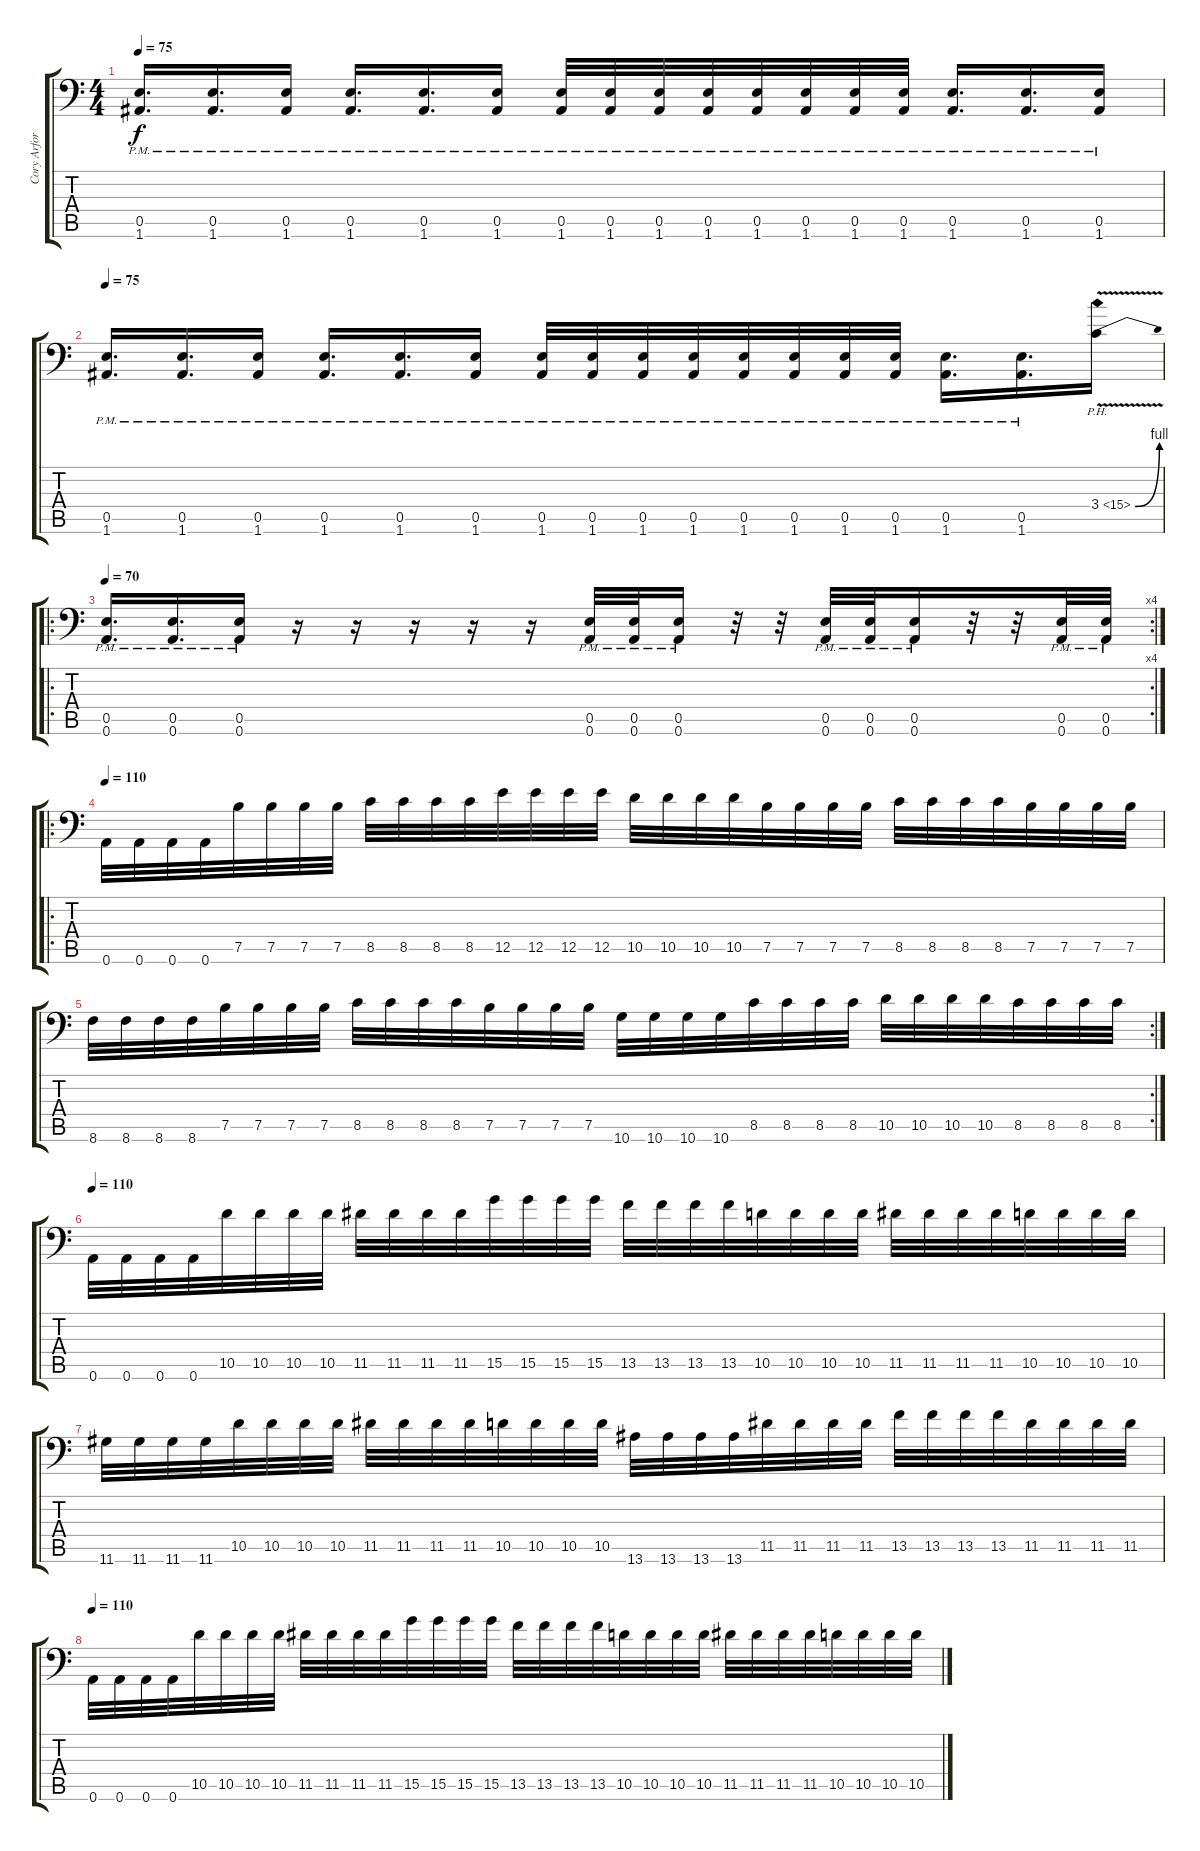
\track ("Cory Arford" "Cory Arfor") {instrument distortionguitar}
\staff {score tabs}
\tuning (B3 Gb3 D3 A2 E2 A1) {hide}
\ts (4 4)
\tempo 75
\clef f4
\ks c
(0.5{pm} 1.6{pm}).16{d dy f} (0.5{pm} 1.6{pm}).16{d} (0.5{pm} 1.6{pm}).16 (0.5{pm} 1.6{pm}).16{d} (0.5{pm} 1.6{pm}).16{d} (0.5{pm} 1.6{pm}).16 (0.5{pm} 1.6{pm}).32 (0.5{pm} 1.6{pm}).32 (0.5{pm} 1.6{pm}).32 (0.5{pm} 1.6{pm}).32 (0.5{pm} 1.6{pm}).32 (0.5{pm} 1.6{pm}).32 (0.5{pm} 1.6{pm}).32 (0.5{pm} 1.6{pm}).32 (0.5{pm} 1.6{pm}).16{d} (0.5{pm} 1.6{pm}).16{d} (0.5{pm} 1.6{pm}).16 |
\tempo 75
(0.5{pm} 1.6{pm}).16{d} (0.5{pm} 1.6{pm}).16{d} (0.5{pm} 1.6{pm}).16 (0.5{pm} 1.6{pm}).16{d} (0.5{pm} 1.6{pm}).16{d} (0.5{pm} 1.6{pm}).16 (0.5{pm} 1.6{pm}).32 (0.5{pm} 1.6{pm}).32 (0.5{pm} 1.6{pm}).32 (0.5{pm} 1.6{pm}).32 (0.5{pm} 1.6{pm}).32 (0.5{pm} 1.6{pm}).32 (0.5{pm} 1.6{pm}).32 (0.5{pm} 1.6{pm}).32 (0.5{pm} 1.6{pm}).16{d} (0.5{pm} 1.6{pm}).16{d} 3.4{be (bend 0 0 60 4) ph 12 v}.16 |
\ro
\rc 4
\tempo 70
(0.5{pm} 0.6{pm}).16{d} (0.5{pm} 0.6{pm}).16{d} (0.5{pm} 0.6{pm}).16 r.16 r.16 r.16 r.16 r.16 (0.5{pm} 0.6{pm}).32 (0.5{pm} 0.6{pm}).32 (0.5{pm} 0.6{pm}).16 r.32 r.32 (0.5{pm} 0.6{pm}).32 (0.5{pm} 0.6{pm}).32 (0.5{pm} 0.6{pm}).16 r.32 r.32 (0.5{pm} 0.6{pm}).32 (0.5{pm} 0.6{pm}).32 |
\ro
\tempo 110
0.6.32 0.6.32 0.6.32 0.6.32 7.5.32 7.5.32 7.5.32 7.5.32 8.5.32 8.5.32 8.5.32 8.5.32 12.5.32 12.5.32 12.5.32 12.5.32 10.5.32 10.5.32 10.5.32 10.5.32 7.5.32 7.5.32 7.5.32 7.5.32 8.5.32 8.5.32 8.5.32 8.5.32 7.5.32 7.5.32 7.5.32 7.5.32 |
\rc 2
8.6.32 8.6.32 8.6.32 8.6.32 7.5.32 7.5.32 7.5.32 7.5.32 8.5.32 8.5.32 8.5.32 8.5.32 7.5.32 7.5.32 7.5.32 7.5.32 10.6.32 10.6.32 10.6.32 10.6.32 8.5.32 8.5.32 8.5.32 8.5.32 10.5.32 10.5.32 10.5.32 10.5.32 8.5.32 8.5.32 8.5.32 8.5.32 |
\tempo 110
0.6.32 0.6.32 0.6.32 0.6.32 10.5.32 10.5.32 10.5.32 10.5.32 11.5.32 11.5.32 11.5.32 11.5.32 15.5.32 15.5.32 15.5.32 15.5.32 13.5.32 13.5.32 13.5.32 13.5.32 10.5.32 10.5.32 10.5.32 10.5.32 11.5.32 11.5.32 11.5.32 11.5.32 10.5.32 10.5.32 10.5.32 10.5.32 |
11.6.32 11.6.32 11.6.32 11.6.32 10.5.32 10.5.32 10.5.32 10.5.32 11.5.32 11.5.32 11.5.32 11.5.32 10.5.32 10.5.32 10.5.32 10.5.32 13.6.32 13.6.32 13.6.32 13.6.32 11.5.32 11.5.32 11.5.32 11.5.32 13.5.32 13.5.32 13.5.32 13.5.32 11.5.32 11.5.32 11.5.32 11.5.32 |
\tempo 110
0.6.32 0.6.32 0.6.32 0.6.32 10.5.32 10.5.32 10.5.32 10.5.32 11.5.32 11.5.32 11.5.32 11.5.32 15.5.32 15.5.32 15.5.32 15.5.32 13.5.32 13.5.32 13.5.32 13.5.32 10.5.32 10.5.32 10.5.32 10.5.32 11.5.32 11.5.32 11.5.32 11.5.32 10.5.32 10.5.32 10.5.32 10.5.32
